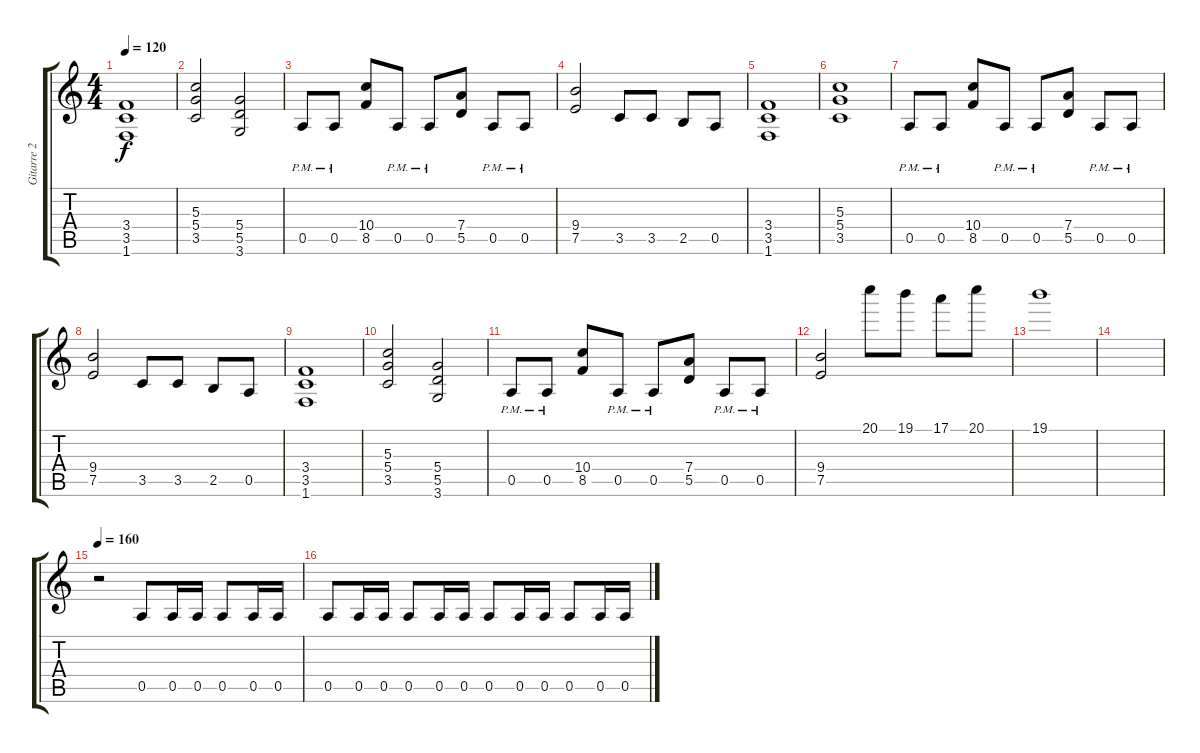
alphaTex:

\track ("Gitarre 2" "Gitarre 2") {instrument distortionguitar}
\staff {score tabs}
\tuning (E4 B3 G3 D3 A2 E2) {hide}
\ts (4 4)
\tempo 120
\clef g2
\ks c
(3.4 3.5 1.6).1{dy f} |
(5.3 5.4 3.5).2 (5.4 5.5 3.6).2 |
0.5{pm}.8 0.5{pm}.8 (10.4 8.5).8 0.5{pm}.8 0.5{pm}.8 (7.4 5.5).8 0.5{pm}.8 0.5{pm}.8 |
(9.4 7.5).2 3.5.8 3.5.8 2.5.8 0.5.8 |
(3.4 3.5 1.6).1 |
(5.3 5.4 3.5).1 |
0.5{pm}.8 0.5{pm}.8 (10.4 8.5).8 0.5{pm}.8 0.5{pm}.8 (7.4 5.5).8 0.5{pm}.8 0.5{pm}.8 |
(9.4 7.5).2 3.5.8 3.5.8 2.5.8 0.5.8 |
(3.4 3.5 1.6).1 |
(5.3 5.4 3.5).2 (5.4 5.5 3.6).2 |
0.5{pm}.8 0.5{pm}.8 (10.4 8.5).8 0.5{pm}.8 0.5{pm}.8 (7.4 5.5).8 0.5{pm}.8 0.5{pm}.8 |
(9.4 7.5).2 20.1.8 19.1.8 17.1.8 20.1.8 |
19.1.1 |
|
\tempo 160
r.2 0.5.8 0.5.16 0.5.16 0.5.8 0.5.16 0.5.16 |
0.5.8 0.5.16 0.5.16 0.5.8 0.5.16 0.5.16 0.5.8 0.5.16 0.5.16 0.5.8 0.5.16 0.5.16
